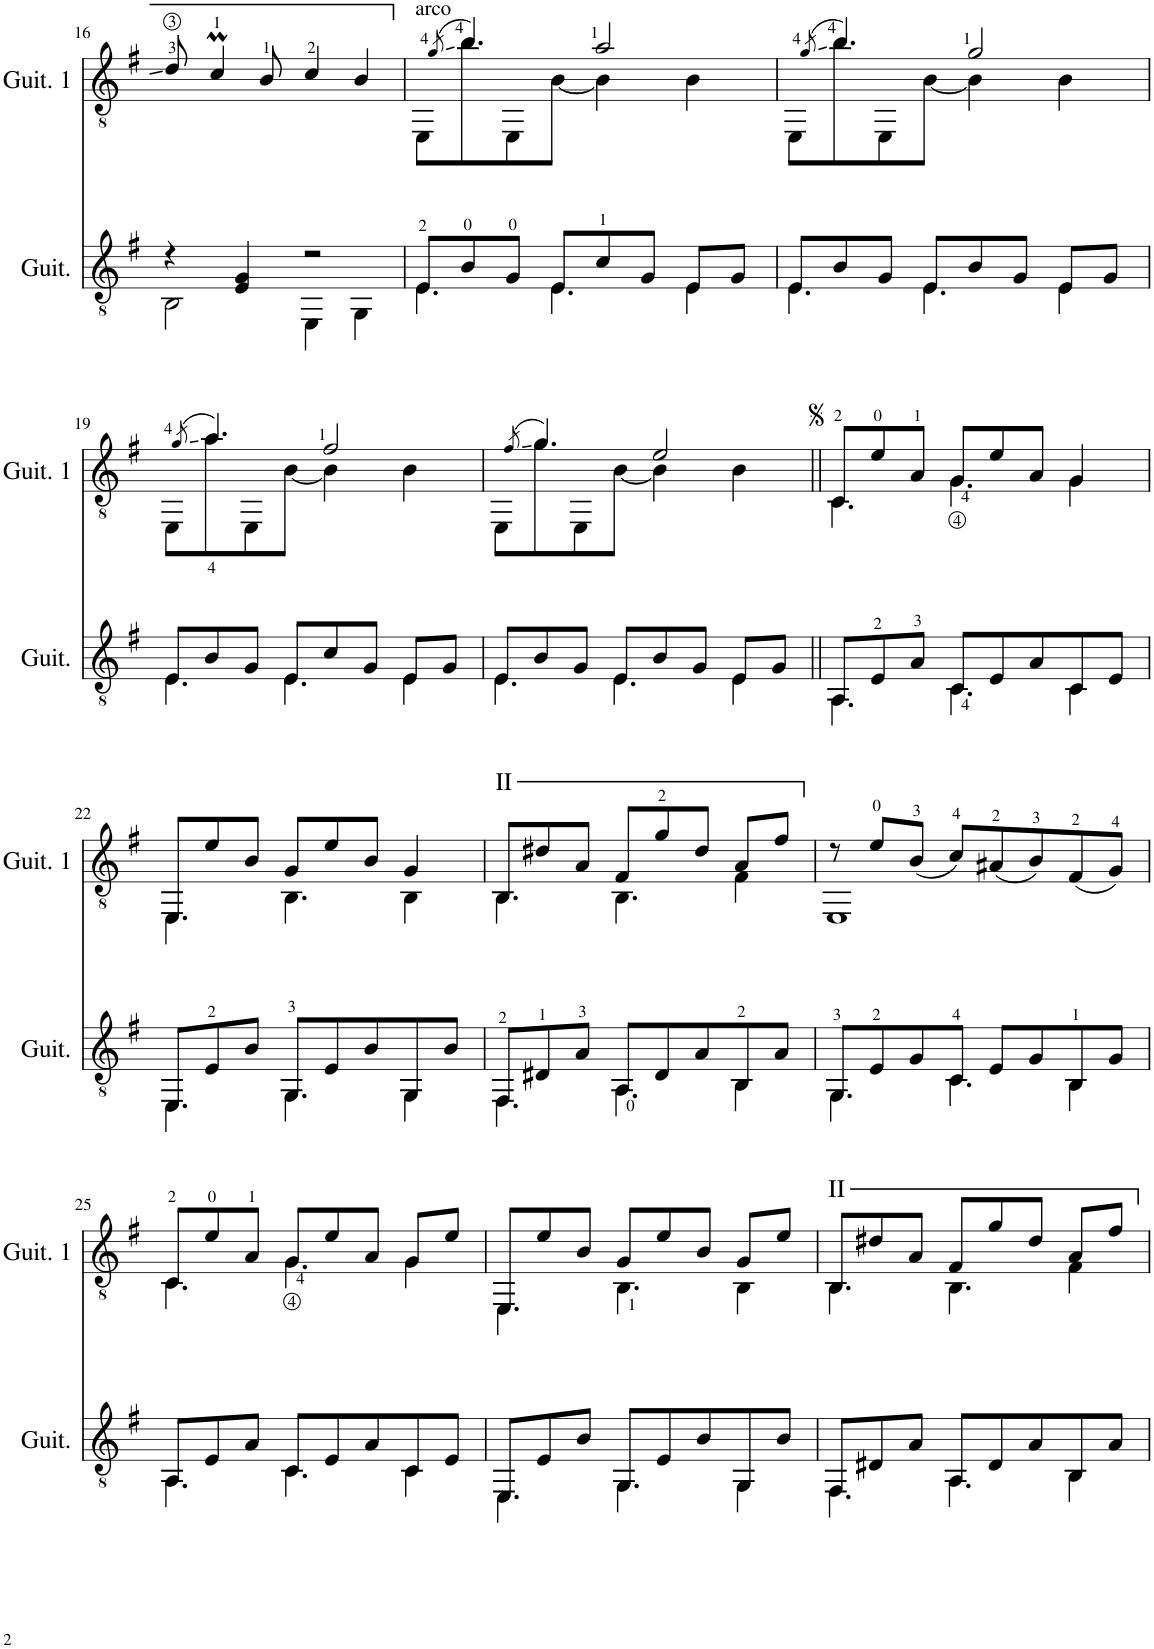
**kern	**kern
*part2	*part1
*staff2	*staff1
*I"Guitare	*I"Guitare
*I'Guit. 2	*I'Guit. 1
!!LO:PB:g=z
*clefX	*clefGv2
*k[f#]	*k[f#]
*M4/4	*M4/4
*met(c)	*met(c)
=16	=16
*^	*
4r	2BB\	8d/
.	.	4cM/
4E/ 4G/	.	.
.	.	8B/
2r	4EE\	4c/
.	4GG\	4B/
=17	=17	=17
!	!	!LO:TX:a:t=arco
!LO:N:head=solid	!	!
*	*	*^
8E/L	4.E\	8ryy	8EE\L
.	.	(8qg/	.
!	!	!	!LO:N:head=solid
8B/	.	4.b/)	8b\
8G/J	.	.	8EE\
!LO:N:head=solid	!	!	!
8E/L	4.E\	.	[8B\J
8c/	.	2a/	4B\]
8G/J	.	.	.
8E/L	4E\	.	4B\
8G/J	.	.	.
=18	=18	=18	=18
!LO:N:head=solid	!	!	!
8E/L	4.E\	8ryy	8EE\L
.	.	(8qg/	.
!	!	!	!LO:N:head=solid
8B/	.	4.b/)	8b\
8G/J	.	.	8EE\
!LO:N:head=solid	!	!	!
8E/L	4.E\	.	[8B\J
8B/	.	2g/	4B\]
8G/J	.	.	.
8E/L	4E\	.	4B\
8G/J	.	.	.
!!LO:LB:g=z	!!
=19	=19	=19	=19
!LO:N:head=solid	!	!	!
8E/L	4.E\	8ryy	8EE\L
.	.	(8qg/	.
!	!	!	!LO:N:head=solid
8B/	.	4.a/)	8a\
8G/J	.	.	8EE\
!LO:N:head=solid	!	!	!
8E/L	4.E\	.	[8B\J
8c/	.	2f#/	4B\]
8G/J	.	.	.
8E/L	4E\	.	4B\
8G/J	.	.	.
=20	=20	=20	=20
!LO:N:head=solid	!	!	!
8E/L	4.E\	8ryy	8EE\L
.	.	(8qf#/	.
!	!	!	!LO:N:head=solid
8B/	.	4.g/)	8g\
8G/J	.	.	8EE\
!LO:N:head=solid	!	!	!
8E/L	4.E\	.	[8B\J
8B/	.	2e/	4B\]
8G/J	.	.	.
8E/L	4E\	.	4B\
8G/J	.	.	.
=21||	=21||	=21||	=21||
!LO:N:head=solid	!	!LO:N:head=solid	!
8AA/L	4.AA\	8C/L	4.C\
8E/	.	8e/	.
8A/J	.	8A/J	.
!LO:N:head=solid	!	!LO:N:head=solid	!
8C/L	4.C\	8G/L	4.G\
8E/	.	8e/	.
8A/	.	8A/J	.
8C/	4C\	4G/	4G\
8E/J	.	.	.
!!LO:LB:g=z	!!
=22	=22	=22	=22
!LO:N:head=solid	!	!LO:N:head=solid	!
8EE/L	4.EE\	8EE/L	4.EE\
8E/	.	8e/	.
8B/J	.	8B/J	.
!LO:N:head=solid	!	!	!
8GG/L	4.GG\	8G/L	4.BB\
8E/	.	8e/	.
8B/	.	8B/J	.
8GG/	4GG\	4G/	4BB\
8B/J	.	.	.
=23	=23	=23	=23
!	!	!LO:TX:a:t=II	!
!LO:N:head=solid	!	!LO:N:head=solid	!
8FF#/L	4.FF#\	8BB/L	4.BB\
8D#X/	.	8d#X/	.
8A/J	.	8A/J	.
!LO:N:head=solid	!	!	!
8AA/L	4.AA\	8F#/L	4.BB\
8D#/	.	8g/	.
8A/	.	8d#/J	.
8BB/	4BB\	8A/L	4F#\
8A/J	.	8f#/J	.
=24	=24	=24	=24
!LO:N:head=solid	!	!	!
8GG/L	4.GG\	8r	1EE
8E/	.	8e/L	.
8G/	.	(<8B/J	.
!LO:N:head=solid	!	!LO:N:head=solid	!
8C/J	4.C\	8c/L)	.
8E/L	.	(<8A#X/	.
8G/	.	8B/)	.
8BB/	4BB\	(<8F#/	.
8G/J	.	8G/J)	.
!!LO:LB:g=z	!!
=25	=25	=25	=25
!LO:N:head=solid	!	!LO:N:head=solid	!
8AA/L	4.AA\	8C/L	4.C\
8E/	.	8e/	.
8A/J	.	8A/J	.
!LO:N:head=solid	!	!LO:N:head=solid	!
8C/L	4.C\	8G/L	4.G\
8E/	.	8e/	.
8A/	.	8A/J	.
8C/	4C\	8G/L	4G\
8E/J	.	8e/J	.
=26	=26	=26	=26
!LO:N:head=solid	!	!LO:N:head=solid	!
8EE/L	4.EE\	8EE/L	4.EE\
8E/	.	8e/	.
8B/J	.	8B/J	.
!LO:N:head=solid	!	!	!
8GG/L	4.GG\	8G/L	4.BB\
8E/	.	8e/	.
8B/	.	8B/J	.
8GG/	4GG\	8G/L	4BB\
8B/J	.	8e/J	.
=27	=27	=27	=27
!	!	!LO:TX:a:t=II	!
!LO:N:head=solid	!	!LO:N:head=solid	!
8FF#/L	4.FF#\	8BB/L	4.BB\
8D#X/	.	8d#X/	.
8A/J	.	8A/J	.
!LO:N:head=solid	!	!	!
8AA/L	4.AA\	8F#/L	4.BB\
8D#/	.	8g/	.
8A/	.	8d#/J	.
8BB/	4BB\	8A/L	4F#\
8A/J	.	8f#/J	.
*v	*v	*	*
*	*v	*v
=	=
*-	*-
